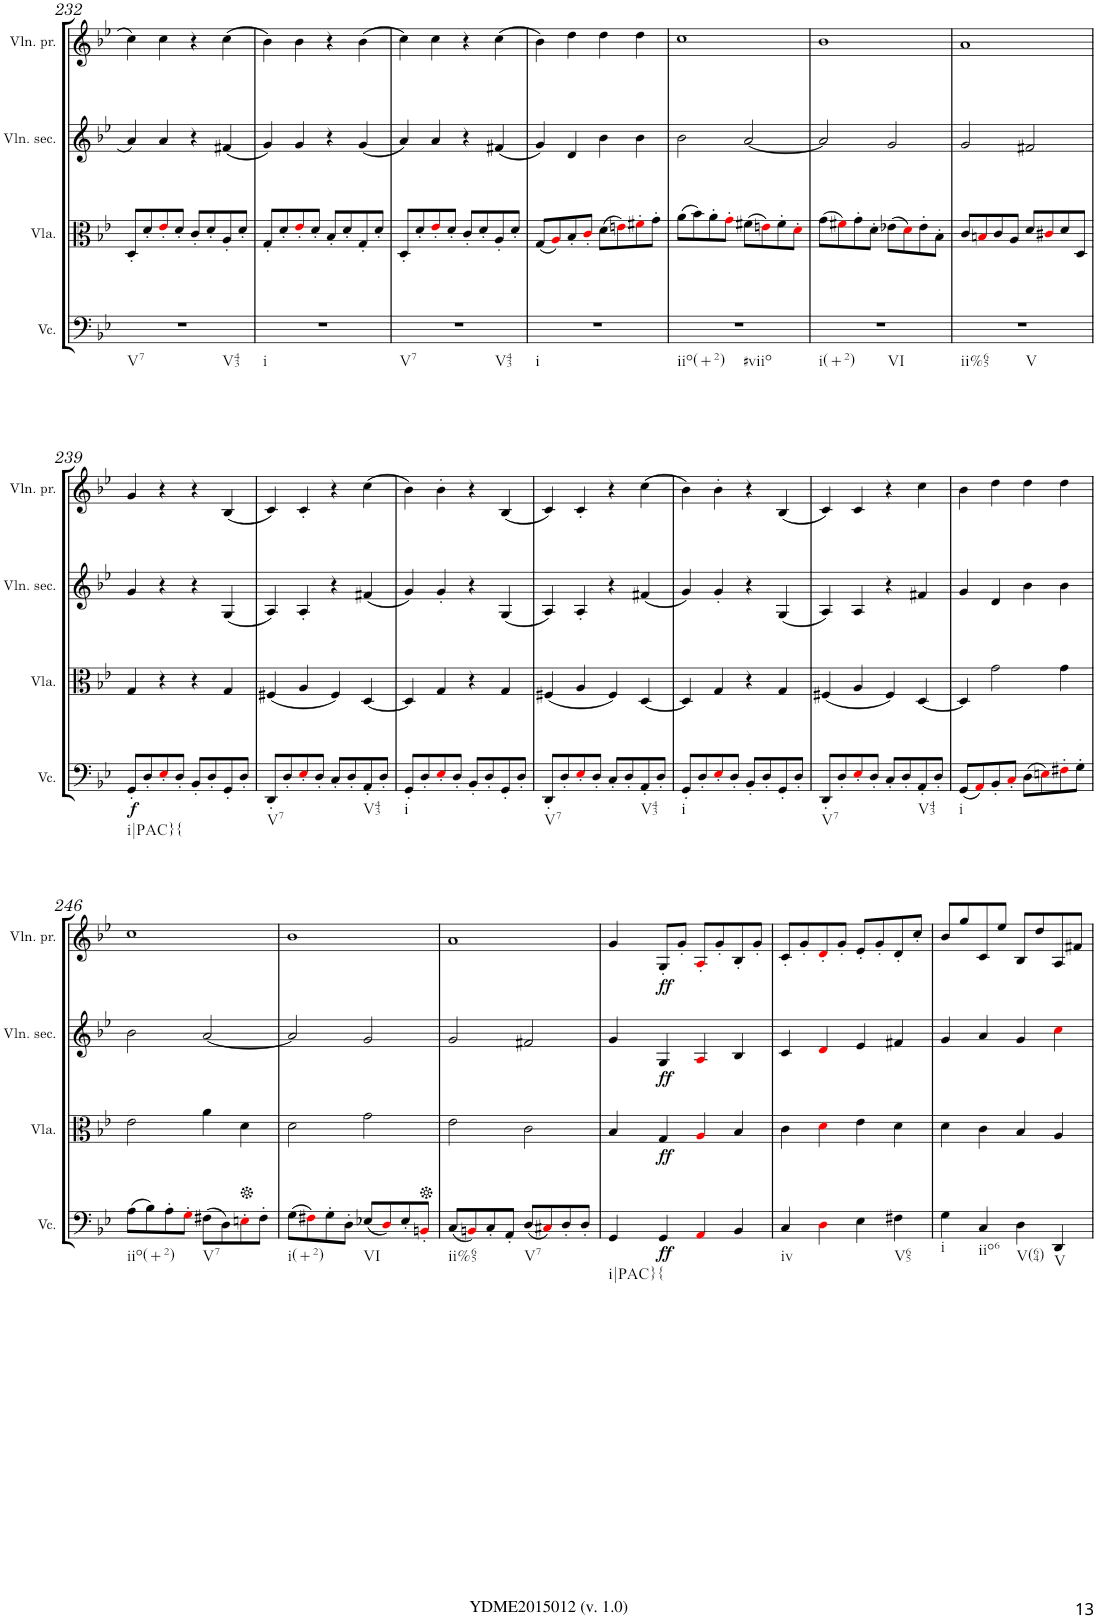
**kern	**dynam	**kern	**dynam	**kern	**dynam	**kern	**dynam
*part4	*part4	*part3	*part3	*part2	*part2	*part1	*part1
*staff4	*staff4	*staff3	*staff3	*staff2	*staff2	*staff1	*staff1
*I"Violoncelle	*	*I"Viola	*	*I"Violino secondo	*	*I"Violino primo	*
*I'Vc.	*	*I'Vla.	*	*I'Vln. sec.	*	*I'Vln. pr.	*
!!LO:PB:g=z
*clefF4	*	*clefC3	*	*clefG2	*	*clefG2	*
*k[b-e-]	*	*k[b-e-]	*	*k[b-e-]	*	*k[b-e-]	*
*M2/2	*	*M2/2	*	*M2/2	*	*M2/2	*
=232	=232	=232	=232	=232	=232	=232	=232
!LO:TX:b:t=V7	!	!	!	!	!	!	!
!LO:TX:b:t=V43	!	!	!	!	!	!	!
1r	.	8D'/L	.	4a/	.	4cc\	.
.	.	8d'/	.	.	.	.	.
.	.	8e-'i/	.	4a/	.	4cc\	.
.	.	8d'/J	.	.	.	.	.
.	.	8c'/L	.	4r	.	4r	.
.	.	8d'/	.	.	.	.	.
.	.	8A'/	.	(<4f#X/	.	(>4cc\	.
.	.	8d'/J	.	.	.	.	.
=233	=233	=233	=233	=233	=233	=233	=233
!LO:TX:b:t=i	!	!	!	!	!	!	!
1r	.	8G'/L	.	4g/)	.	4b-\)	.
.	.	8d'/	.	.	.	.	.
.	.	8e-'i/	.	4g/	.	4b-\	.
.	.	8d'/J	.	.	.	.	.
.	.	8B-'/L	.	4r	.	4r	.
.	.	8d'/	.	.	.	.	.
.	.	8G'/	.	(<4g/	.	(>4b-\	.
.	.	8d'/J	.	.	.	.	.
=234	=234	=234	=234	=234	=234	=234	=234
!LO:TX:b:t=V7	!	!	!	!	!	!	!
!LO:TX:b:t=V43	!	!	!	!	!	!	!
1r	.	8D'/L	.	4a/)	.	4cc\)	.
.	.	8d'/	.	.	.	.	.
.	.	8e-'i/	.	4a/	.	4cc\	.
.	.	8d'/J	.	.	.	.	.
.	.	8c'/L	.	4r	.	4r	.
.	.	8d'/	.	.	.	.	.
.	.	8A'/	.	(<4f#X/	.	(>4cc\	.
.	.	8d'/J	.	.	.	.	.
=235	=235	=235	=235	=235	=235	=235	=235
!LO:TX:b:t=i	!	!	!	!	!	!	!
1r	.	(<8G/L	.	4g/)	.	4b-\)	.
.	.	8Ai/)	.	.	.	.	.
.	.	8B-'/	.	4d/	.	4dd\	.
.	.	8c'i/J	.	.	.	.	.
.	.	(>8d\L	.	4b-\	.	4dd\	.
.	.	8eni\)	.	.	.	.	.
.	.	8f#X'i\	.	4b-\	.	4dd\	.
.	.	8g'\J	.	.	.	.	.
=236	=236	=236	=236	=236	=236	=236	=236
!LO:TX:b:t=iio(+2)	!	!	!	!	!	!	!
!LO:TX:b:t=#viio	!	!	!	!	!	!	!
1r	.	(>8a\L	.	2b-\	.	1cc	.
.	.	8b-\)	.	.	.	.	.
.	.	8a'\	.	.	.	.	.
.	.	8g'i\J	.	.	.	.	.
.	.	(>8f#X\L	.	[2a/	.	.	.
.	.	8eni\)	.	.	.	.	.
.	.	8f#'\	.	.	.	.	.
.	.	8d'i\J	.	.	.	.	.
=237	=237	=237	=237	=237	=237	=237	=237
!LO:TX:b:t=i(+2)	!	!	!	!	!	!	!
!LO:TX:b:t=VI	!	!	!	!	!	!	!
1r	.	(>8g\L	.	2a/]	.	1b-	.
.	.	8f#Xi\)	.	.	.	.	.
.	.	8g'\	.	.	.	.	.
.	.	8d'\J	.	.	.	.	.
.	.	(>8e-X\L	.	2g/	.	.	.
.	.	8di\)	.	.	.	.	.
.	.	8e-'\	.	.	.	.	.
.	.	8B-'\J	.	.	.	.	.
=238	=238	=238	=238	=238	=238	=238	=238
!LO:TX:b:t=ii%65	!	!	!	!	!	!	!
!LO:TX:b:t=V	!	!	!	!	!	!	!
1r	.	8c/L	.	2g/	.	1a	.
.	.	8Bni/	.	.	.	.	.
.	.	8c/	.	.	.	.	.
.	.	8A/J	.	.	.	.	.
.	.	8d/L	.	2f#X/	.	.	.
.	.	8c#Xi/	.	.	.	.	.
.	.	8d/	.	.	.	.	.
.	.	8D/J	.	.	.	.	.
!!LO:LB:g=z
=239	=239	=239	=239	=239	=239	=239	=239
!LO:TX:b:t=i|PAC}{	!	!	!	!	!	!	!
!	!LO:DY:b	!	!	!	!	!	!
8GG'/L	f	4G/	.	4g/	.	4g/	.
8D'/	.	.	.	.	.	.	.
8E-'i/	.	4r	.	4r	.	4r	.
8D'/J	.	.	.	.	.	.	.
8BB-'/L	.	4r	.	4r	.	4r	.
8D'/	.	.	.	.	.	.	.
8GG'/	.	4G/	.	(<4G/	.	(<4B-/	.
8D'/J	.	.	.	.	.	.	.
=240	=240	=240	=240	=240	=240	=240	=240
!LO:TX:b:t=V7	!	!	!	!	!	!	!
8DD'/L	.	(<4F#X/	.	4A/)	.	4c/)	.
8D'/	.	.	.	.	.	.	.
8E-'i/	.	4A/	.	4A'/	.	4c'/	.
8D'/J	.	.	.	.	.	.	.
8C'/L	.	4F#/)	.	4r	.	4r	.
8D'/	.	.	.	.	.	.	.
!LO:TX:b:t=V43	!	!	!	!	!	!	!
8AA'/	.	[4D/	.	(<4f#X/	.	(>4cc\	.
8D'/J	.	.	.	.	.	.	.
=241	=241	=241	=241	=241	=241	=241	=241
!LO:TX:b:t=i	!	!	!	!	!	!	!
8GG'/L	.	4D/]	.	4g/)	.	4b-\)	.
8D'/	.	.	.	.	.	.	.
8E-'i/	.	4G/	.	4g'/	.	4b-'\	.
8D'/J	.	.	.	.	.	.	.
8BB-'/L	.	4r	.	4r	.	4r	.
8D'/	.	.	.	.	.	.	.
8GG'/	.	4G/	.	(<4G/	.	(<4B-/	.
8D'/J	.	.	.	.	.	.	.
=242	=242	=242	=242	=242	=242	=242	=242
!LO:TX:b:t=V7	!	!	!	!	!	!	!
8DD'/L	.	(<4F#X/	.	4A/)	.	4c/)	.
8D'/	.	.	.	.	.	.	.
8E-'i/	.	4A/	.	4A'/	.	4c'/	.
8D'/J	.	.	.	.	.	.	.
8C'/L	.	4F#/)	.	4r	.	4r	.
8D'/	.	.	.	.	.	.	.
!LO:TX:b:t=V43	!	!	!	!	!	!	!
8AA'/	.	[4D/	.	(<4f#X/	.	(>4cc\	.
8D'/J	.	.	.	.	.	.	.
=243	=243	=243	=243	=243	=243	=243	=243
!LO:TX:b:t=i	!	!	!	!	!	!	!
8GG'/L	.	4D/]	.	4g/)	.	4b-\)	.
8D'/	.	.	.	.	.	.	.
8E-'i/	.	4G/	.	4g'/	.	4b-'\	.
8D'/J	.	.	.	.	.	.	.
8BB-'/L	.	4r	.	4r	.	4r	.
8D'/	.	.	.	.	.	.	.
8GG'/	.	4G/	.	(<4G/	.	(<4B-/	.
8D'/J	.	.	.	.	.	.	.
=244	=244	=244	=244	=244	=244	=244	=244
!LO:TX:b:t=V7	!	!	!	!	!	!	!
8DD'/L	.	(<4F#X/	.	4A/)	.	4c/)	.
8D'/	.	.	.	.	.	.	.
8E-'i/	.	4A/	.	4A/	.	4c/	.
8D'/J	.	.	.	.	.	.	.
8C'/L	.	4F#/)	.	4r	.	4r	.
8D'/	.	.	.	.	.	.	.
!LO:TX:b:t=V43	!	!	!	!	!	!	!
8AA'/	.	[4D/	.	4f#X/	.	4cc\	.
8D'/J	.	.	.	.	.	.	.
=245	=245	=245	=245	=245	=245	=245	=245
!LO:TX:b:t=i	!	!	!	!	!	!	!
(<8GG/L	.	4D/]	.	4g/	.	4b-\	.
8AAi/)	.	.	.	.	.	.	.
8BB-'/	.	2g\	.	4d/	.	4dd\	.
8C'i/J	.	.	.	.	.	.	.
(>8D\L	.	.	.	4b-\	.	4dd\	.
8Eni\)	.	.	.	.	.	.	.
8F#X'i\	.	4g\	.	4b-\	.	4dd\	.
8G'\J	.	.	.	.	.	.	.
!!LO:LB:g=z
=246	=246	=246	=246	=246	=246	=246	=246
!LO:TX:b:t=iio(+2)	!	!	!	!	!	!	!
(>8A\L	.	2e-\	.	2b-\	.	1cc	.
8B-\)	.	.	.	.	.	.	.
8A'\	.	.	.	.	.	.	.
8G'i\J	.	.	.	.	.	.	.
!LO:TX:b:t=V7	!	!	!	!	!	!	!
(>8F#X\L	.	4a\	.	[2a/	.	.	.
8D\)	.	.	.	.	.	.	.
8En'i\	.	4d\	.	.	.	.	.
8F#'\J	.	.	.	.	.	.	.
=247	=247	=247	=247	=247	=247	=247	=247
!LO:TX:b:t=i(+2)	!	!	!	!	!	!	!
(>8G\L	.	2d\	.	2a/]	.	1b-	.
8F#Xi\)	.	.	.	.	.	.	.
8G'\	.	.	.	.	.	.	.
8D'\J	.	.	.	.	.	.	.
!LO:TX:b:t=VI	!	!	!	!	!	!	!
(<8E-X/L	.	2g\	.	2g/	.	.	.
8Di/)	.	.	.	.	.	.	.
8E-'/	.	.	.	.	.	.	.
8BBn'i/J	.	.	.	.	.	.	.
=248	=248	=248	=248	=248	=248	=248	=248
!LO:TX:b:t=ii%65	!	!	!	!	!	!	!
(<8C/L	.	2e-\	.	2g/	.	1a	.
8BBni/)	.	.	.	.	.	.	.
8C'/	.	.	.	.	.	.	.
8AA'/J	.	.	.	.	.	.	.
!LO:TX:b:t=V7	!	!	!	!	!	!	!
(<8D/L	.	2c\	.	2f#X/	.	.	.
8C#Xi/)	.	.	.	.	.	.	.
8D'/	.	.	.	.	.	.	.
8D'/J	.	.	.	.	.	.	.
=249	=249	=249	=249	=249	=249	=249	=249
!LO:TX:b:t=i|PAC}	!	!	!	!	!	!	!
4GG/	.	4B-/	.	4g/	.	4g/	.
!LO:TX:b:t={	!	!	!	!	!	!	!
!	!LO:DY:b	!	!LO:DY:b	!	!LO:DY:b	!	!LO:DY:b
4GG/	ff	4G/	ff	4G/	ff	8G'/L	ff
.	.	.	.	.	.	8g'/J	.
4AAi/	.	4Ai/	.	4Ai/	.	8A'i/L	.
.	.	.	.	.	.	8g'/	.
4BB-/	.	4B-/	.	4B-/	.	8B-'/	.
.	.	.	.	.	.	8g'/J	.
=250	=250	=250	=250	=250	=250	=250	=250
!LO:TX:b:t=iv	!	!	!	!	!	!	!
4C/	.	4c\	.	4c/	.	8c'/L	.
.	.	.	.	.	.	8g'/	.
4Di\	.	4di\	.	4di/	.	8d'i/	.
.	.	.	.	.	.	8g'/J	.
4E-\	.	4e-\	.	4e-/	.	8e-'/L	.
.	.	.	.	.	.	8g'/	.
!LO:TX:b:t=V65	!	!	!	!	!	!	!
4F#X\	.	4d\	.	4f#X/	.	8d'/	.
.	.	.	.	.	.	8cc'/J	.
=251	=251	=251	=251	=251	=251	=251	=251
!LO:TX:b:t=i	!	!	!	!	!	!	!
4G\	.	4d\	.	4g/	.	8b-/L	.
.	.	.	.	.	.	8gg/	.
!LO:TX:b:t=iio6	!	!	!	!	!	!	!
4C/	.	4c\	.	4a/	.	8c/	.
.	.	.	.	.	.	8ee-/J	.
!LO:TX:b:t=V(64)	!	!	!	!	!	!	!
4D\	.	4B-/	.	4g/	.	8B-/L	.
.	.	.	.	.	.	8dd/	.
!LO:TX:b:t=V	!	!	!	!	!	!	!
4DD/	.	4A/	.	4cci\	.	8A/	.
.	.	.	.	.	.	8f#X/J	.
=	=	=	=	=	=	=	=
*-	*-	*-	*-	*-	*-	*-	*-
